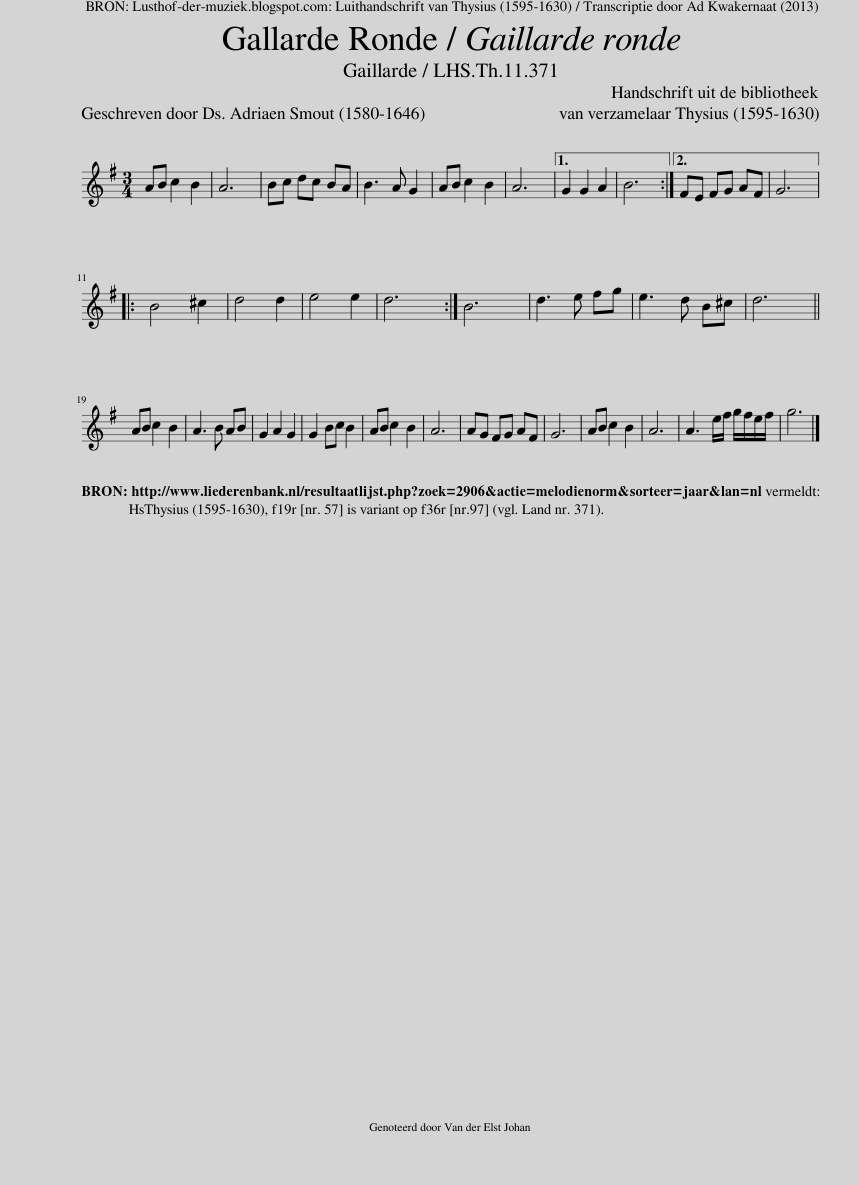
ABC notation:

X:1
L:1/8
Q:1/4=170
M:3/4
I:linebreak $
K:G
V:1 treble
V:1
 AB c2 B2 | A6 | Bc dc BA | B3 A G2 | AB c2 B2 | %5
 A6 |1 G2 G2 A2 | B6 :|2 FE FG AF | G6 |:$ %10
 B4 ^c2 | d4 d2 | e4 e2 | d6 :| B6 | %15
 d3 e fg | e3 d B^c | d6 ||$ AB c2 B2 | A3 B AB | %20
 G2 A2 G2 | G2 Bc B2 | AB c2 B2 | A6 | AG FG AF | %25
 G6 | AB c2 B2 | A6 | A3 e/f/ g/f/e/f/ | g6 |] %30
